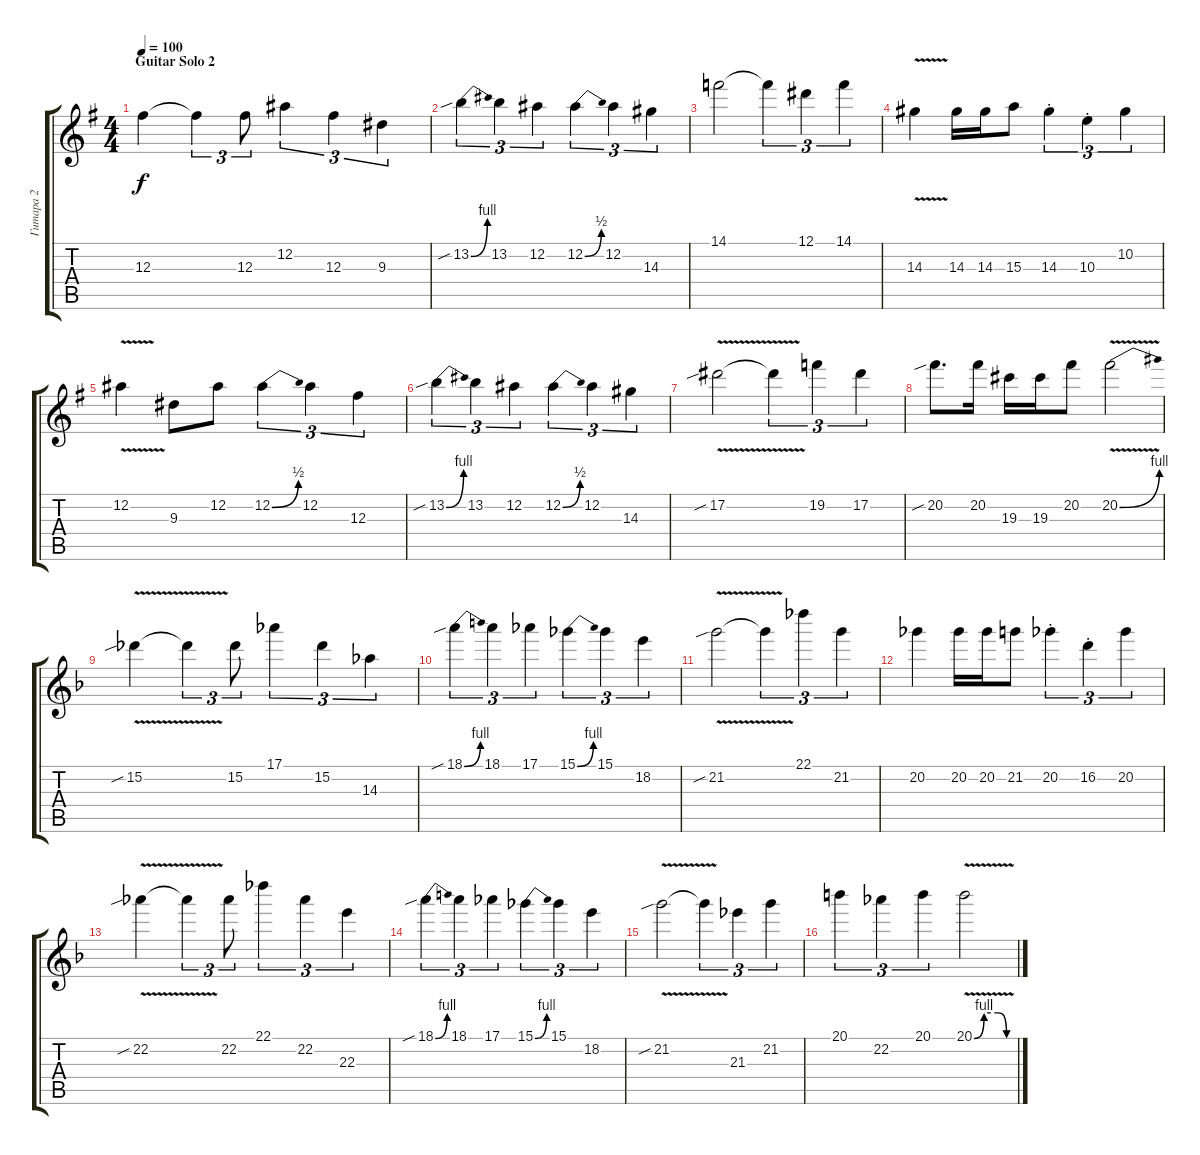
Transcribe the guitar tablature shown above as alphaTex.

\track ("Гитара 2" "Гитара 2") {instrument distortionguitar}
\staff {score tabs}
\tuning (Eb4 Bb3 Gb3 Db3 Ab2 Db2) {hide}
\ts (4 4)
\section ("" "Guitar Solo 2")
\tempo 100
\clef g2
\ks eminor
12.3.4{dy f} 12.3{t}.4{tu (3 2)} 12.3.8{tu (3 2)} 12.2.4{tu (3 2)} 12.3.4{tu (3 2)} 9.3.4{tu (3 2)} |
13.2{be (bend 0 0 60 4) sib}.4{tu (3 2)} 13.2.4{tu (3 2)} 12.2.4{tu (3 2)} 12.2{be (bend 0 0 60 2)}.4{tu (3 2)} 12.2.4{tu (3 2)} 14.3.4{tu (3 2)} |
14.1.2 14.1{t}.4{tu (3 2)} 12.1.4{tu (3 2)} 14.1.4{tu (3 2)} |
14.3{v}.4 14.3.16 14.3.16 15.3.8 14.3{st}.4{tu (3 2)} 10.3{st}.4{tu (3 2)} 10.2.4{tu (3 2)} |
12.2{v}.4 9.3.8 12.2.8 12.2{be (bend 0 0 60 2)}.4{tu (3 2)} 12.2.4{tu (3 2)} 12.3.4{tu (3 2)} |
13.2{be (bend 0 0 60 4) sib}.4{tu (3 2)} 13.2.4{tu (3 2)} 12.2.4{tu (3 2)} 12.2{be (bend 0 0 60 2)}.4{tu (3 2)} 12.2.4{tu (3 2)} 14.3.4{tu (3 2)} |
17.2{v sib}.2 17.2{t}.4{tu (3 2)} 19.2.4{tu (3 2)} 17.2.4{tu (3 2)} |
20.2{sib}.8{d} 20.2.16 19.3.16 19.3.16 20.2.8 20.2{be (bend 0 0 60 4) v}.2 |
\ks dminor
15.2{v sib}.4 15.2{t}.4{tu (3 2)} 15.2.8{tu (3 2)} 17.1.4{tu (3 2)} 15.2.4{tu (3 2)} 14.3.4{tu (3 2)} |
18.1{be (bend 0 0 60 4) sib}.4{tu (3 2)} 18.1.4{tu (3 2)} 17.1.4{tu (3 2)} 15.1{be (bend 0 0 60 4)}.4{tu (3 2)} 15.1.4{tu (3 2)} 18.2.4{tu (3 2)} |
21.2{v sib}.2 21.2{t}.4{tu (3 2)} 22.1.4{tu (3 2)} 21.2.4{tu (3 2)} |
20.2.4 20.2.16 20.2.16 21.2.8 20.2{st}.4{tu (3 2)} 16.2{st}.4{tu (3 2)} 20.2.4{tu (3 2)} |
22.2{v sib}.4 22.2{t}.4{tu (3 2)} 22.2.8{tu (3 2)} 22.1.4{tu (3 2)} 22.2.4{tu (3 2)} 22.3.4{tu (3 2)} |
18.1{be (bend 0 0 60 4) sib}.4{tu (3 2)} 18.1.4{tu (3 2)} 17.1.4{tu (3 2)} 15.1{be (bend 0 0 60 4)}.4{tu (3 2)} 15.1.4{tu (3 2)} 18.2.4{tu (3 2)} |
21.2{v sib}.2 21.2{t}.4{tu (3 2)} 21.3.4{tu (3 2)} 21.2.4{tu (3 2)} |
20.1.4{tu (3 2)} 22.2.4{tu (3 2)} 20.1.4{tu (3 2)} 20.1{be (custom 0 0 15 4 36 4 49 0 60 0) v}.2
